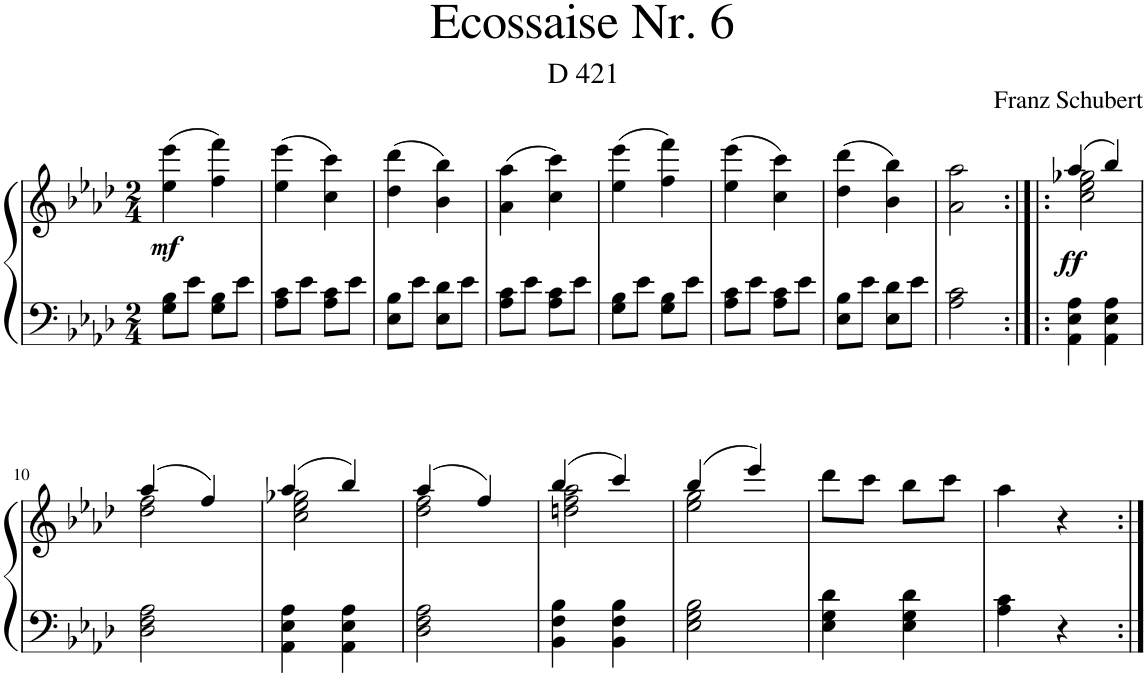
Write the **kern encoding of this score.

**kern	**kern	**dynam
*part1	*part1	*part1
*staff2	*staff1	*staff1/2
*I"Piano	*	*
*I'Pno.	*	*
*clefF4	*clefG2	*
*k[b-e-a-d-]	*k[b-e-a-d-]	*
*M2/4	*M2/4	*
=1	=1	=1
!	!	!LO:DY:b
8G\ 8B-\L	(4ee-\ 4eee-\	mf
8e-\J	.	.
8G\ 8B-\L	4ff\ 4fff\)	.
8e-\J	.	.
=2	=2	=2
8A-\ 8c\L	(4ee-\ 4eee-\	.
8e-\J	.	.
8A-\ 8c\L	4cc\ 4ccc\)	.
8e-\J	.	.
=3	=3	=3
8E-\ 8B-\L	(4dd-\ 4ddd-\	.
8e-\J	.	.
8E-\ 8d-\L	4b-\ 4bb-\)	.
8e-\J	.	.
=4	=4	=4
8A-\ 8c\L	(4a-\ 4aa-\	.
8e-\J	.	.
8A-\ 8c\L	4cc\ 4ccc\)	.
8e-\J	.	.
=5	=5	=5
8G\ 8B-\L	(4ee-\ 4eee-\	.
8e-\J	.	.
8G\ 8B-\L	4ff\ 4fff\)	.
8e-\J	.	.
=6	=6	=6
8A-\ 8c\L	(4ee-\ 4eee-\	.
8e-\J	.	.
8A-\ 8c\L	4cc\ 4ccc\)	.
8e-\J	.	.
=7	=7	=7
8E-\ 8B-\L	(4dd-\ 4ddd-\	.
8e-\J	.	.
8E-\ 8d-\L	4b-\ 4bb-\)	.
8e-\J	.	.
=8	=8	=8
2A-\ 2c\	2a-\ 2aa-\	.
=9:|!|:	=9:|!|:	=9:|!|:
*	*^	*
!	!	!	!LO:DY:b
4AA-\ 4E-\ 4A-\	(4aa-/	2cc\ 2ee-\ 2gg-X\	ff
4AA-\ 4E-\ 4A-\	4bb-/)	.	.
!!LO:LB:g=z	!!
=10	=10	=10	=10
2D-\ 2F\ 2A-\	(4aa-/	2dd-\ 2ff\	.
.	4ff/)	.	.
=11	=11	=11	=11
4AA-\ 4E-\ 4A-\	(4aa-/	2cc\ 2ee-\ 2gg-X\	.
4AA-\ 4E-\ 4A-\	4bb-/)	.	.
=12	=12	=12	=12
2D-\ 2F\ 2A-\	(4aa-/	2dd-\ 2ff\	.
.	4ff/)	.	.
=13	=13	=13	=13
4BB-\ 4F\ 4B-\	(4bb-/	2ddn\ 2ff\ 2aa-\	.
4BB-\ 4F\ 4B-\	4ccc/)	.	.
=14	=14	=14	=14
2E-\ 2G\ 2B-\	(4bb-/	2ee-\ 2gg\	.
.	4eee-/)	.	.
*	*v	*v	*
=15	=15	=15
4E-\ 4G\ 4d-\	8ddd-\L	.
.	8ccc\J	.
4E-\ 4G\ 4d-\	8bb-\L	.
.	8ccc\J	.
=16	=16	=16
4A-\ 4c\	4aa-\	.
4r	4r	.
=:|!	=:|!	=:|!
*-	*-	*-
